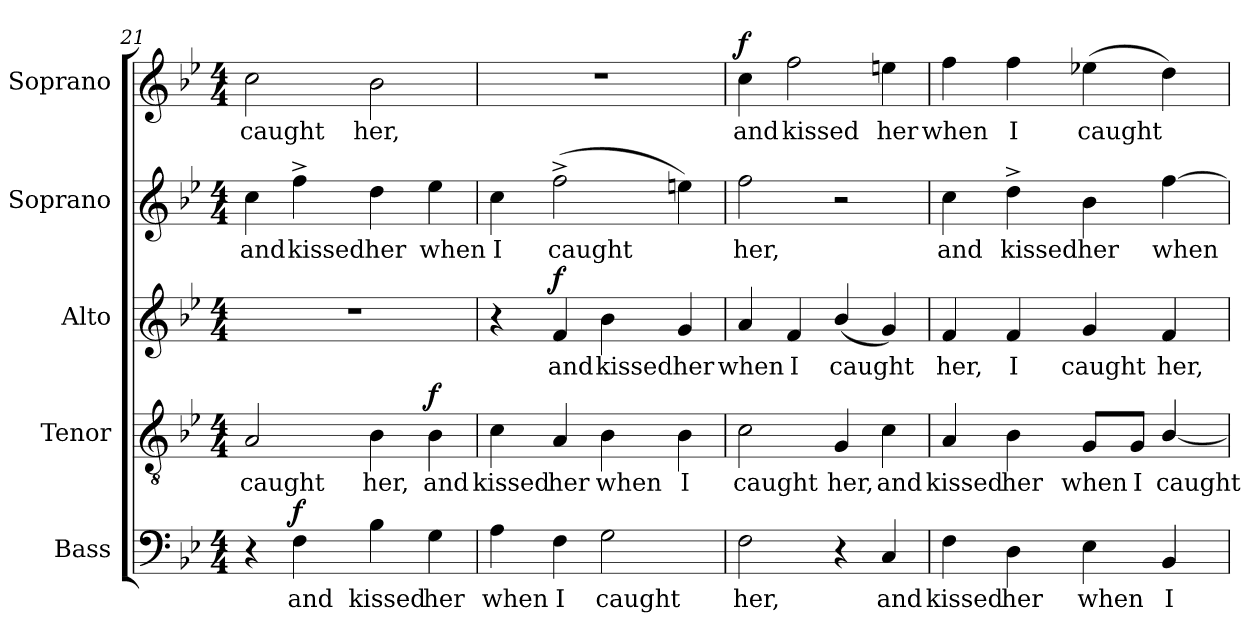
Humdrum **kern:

**kern	**text	**dynam	**kern	**text	**dynam	**kern	**text	**dynam	**kern	**text	**kern	**text	**dynam
*part5	*part5	*part5	*part4	*part4	*part4	*part3	*part3	*part3	*part2	*part2	*part1	*part1	*part1
*staff5	*staff5	*staff5	*staff4	*staff4	*staff4	*staff3	*staff3	*staff3	*staff2	*staff2	*staff1	*staff1	*staff1
*I"Bass	*	*	*I"Tenor	*	*	*I"Alto	*	*	*I"Soprano	*	*I"Soprano	*	*
*I'B.	*	*	*I'T.	*	*	*I'A.	*	*	*I'S.	*	*I'S.	*	*
*clefF4	*	*	*clefGv2	*	*	*clefG2	*	*	*clefG2	*	*clefG2	*	*
*	*	*	*ITrd7c12	*	*	*	*	*	*	*	*	*	*
*k[b-e-]	*	*	*k[b-e-]	*	*	*k[b-e-]	*	*	*k[b-e-]	*	*k[b-e-]	*	*
*B-:	*	*	*B-:	*	*	*B-:	*	*	*B-:	*	*B-:	*	*
*M4/4	*	*	*M4/4	*	*	*M4/4	*	*	*M4/4	*	*M4/4	*	*
=21	=21	=21	=21	=21	=21	=21	=21	=21	=21	=21	=21	=21	=21
!	!	!	!	!LO:LY:b:color=#000000	!	!	!	!	!	!	!	!	!
!	!	!	!	!	!	!	!	!	!	!LO:LY:b:color=#000000	!	!	!
!	!	!	!	!	!	!	!	!	!	!	!	!LO:LY:b:color=#000000	!
4r	.	.	2AAi/	caught	.	1r	.	.	4cci\	and	2cci\	caught	.
!	!LO:LY:b:color=#000000	!	!	!	!	!	!	!	!	!	!	!	!
!	!	!	!	!	!	!	!	!	!	!LO:LY:b:color=#000000	!	!	!
4Fi\	and	f	.	.	.	.	.	.	4ff^i\	kissed	.	.	.
!	!LO:LY:b:color=#000000	!	!	!	!	!	!	!	!	!	!	!	!
!	!	!	!	!LO:LY:b:color=#000000	!	!	!	!	!	!	!	!	!
!	!	!	!	!	!	!	!	!	!	!LO:LY:b:color=#000000	!	!	!
!	!	!	!	!	!	!	!	!	!	!	!	!LO:LY:b:color=#000000	!
4B-i\	kissed	.	4BB-i\	her,	.	.	.	.	4ddi\	her	2b-i\	her,	.
!	!LO:LY:b:color=#000000	!	!	!	!	!	!	!	!	!	!	!	!
!	!	!	!	!LO:LY:b:color=#000000	!	!	!	!	!	!	!	!	!
!	!	!	!	!	!	!	!	!	!	!LO:LY:b:color=#000000	!	!	!
4Gi\	her	.	4BB-i\	and	f	.	.	.	4ee-i\	when	.	.	.
!!LO:PB:g=z
=22	=22	=22	=22	=22	=22	=22	=22	=22	=22	=22	=22	=22	=22
!	!LO:LY:b:color=#000000	!	!	!	!	!	!	!	!	!	!	!	!
!	!	!	!	!LO:LY:b:color=#000000	!	!	!	!	!	!	!	!	!
!	!	!	!	!	!	!	!	!	!	!LO:LY:b:color=#000000	!	!	!
4Ai\	when	.	4Ci\	kissed	.	4r	.	.	4cci\	I	1r	.	.
!	!LO:LY:b:color=#000000	!	!	!	!	!	!	!	!	!	!	!	!
!	!	!	!	!LO:LY:b:color=#000000	!	!	!	!	!	!	!	!	!
!	!	!	!	!	!	!	!LO:LY:b:color=#000000	!	!	!	!	!	!
!	!	!	!	!	!	!	!	!	!	!LO:LY:b:color=#000000	!	!	!
4Fi\	I	.	4AAi/	her	.	4fi/	and	f	(2ff^i\	caught	.	.	.
!	!LO:LY:b:color=#000000	!	!	!	!	!	!	!	!	!	!	!	!
!	!	!	!	!LO:LY:b:color=#000000	!	!	!	!	!	!	!	!	!
!	!	!	!	!	!	!	!LO:LY:b:color=#000000	!	!	!	!	!	!
2Gi\	caught	.	4BB-i\	when	.	4b-i\	kissed	.	.	.	.	.	.
!	!	!	!	!LO:LY:b:color=#000000	!	!	!	!	!	!	!	!	!
!	!	!	!	!	!	!	!LO:LY:b:color=#000000	!	!	!	!	!	!
.	.	.	4BB-i\	I	.	4gi/	her	.	4eeni\)	.	.	.	.
=23	=23	=23	=23	=23	=23	=23	=23	=23	=23	=23	=23	=23	=23
!	!LO:LY:b:color=#000000	!	!	!	!	!	!	!	!	!	!	!	!
!	!	!	!	!LO:LY:b:color=#000000	!	!	!	!	!	!	!	!	!
!	!	!	!	!	!	!	!LO:LY:b:color=#000000	!	!	!	!	!	!
!	!	!	!	!	!	!	!	!	!	!LO:LY:b:color=#000000	!	!	!
!	!	!	!	!	!	!	!	!	!	!	!	!LO:LY:b:color=#000000	!
2Fi\	her,	.	2Ci\	caught	.	4ai/	when	.	2ffi\	her,	4cci\	and	f
!	!	!	!	!	!	!	!LO:LY:b:color=#000000	!	!	!	!	!	!
!	!	!	!	!	!	!	!	!	!	!	!	!LO:LY:b:color=#000000	!
.	.	.	.	.	.	4fi/	I	.	.	.	2ffi\	kissed	.
!	!	!	!	!LO:LY:b:color=#000000	!	!	!	!	!	!	!	!	!
!	!	!	!	!	!	!	!LO:LY:b:color=#000000	!	!	!	!	!	!
4r	.	.	4GGi/	her,	.	(4b-i/	caught	.	2r	.	.	.	.
!	!LO:LY:b:color=#000000	!	!	!	!	!	!	!	!	!	!	!	!
!	!	!	!	!LO:LY:b:color=#000000	!	!	!	!	!	!	!	!	!
!	!	!	!	!	!	!	!	!	!	!	!	!LO:LY:b:color=#000000	!
4Ci/	and	.	4Ci\	and	.	4gi/)	.	.	.	.	4eeni\	her	.
=24	=24	=24	=24	=24	=24	=24	=24	=24	=24	=24	=24	=24	=24
!	!LO:LY:b:color=#000000	!	!	!	!	!	!	!	!	!	!	!	!
!	!	!	!	!LO:LY:b:color=#000000	!	!	!	!	!	!	!	!	!
!	!	!	!	!	!	!	!LO:LY:b:color=#000000	!	!	!	!	!	!
!	!	!	!	!	!	!	!	!	!	!LO:LY:b:color=#000000	!	!	!
!	!	!	!	!	!	!	!	!	!	!	!	!LO:LY:b:color=#000000	!
4Fi\	kissed	.	4AAi/	kissed	.	4fi/	her,	.	4cci\	and	4ffi\	when	.
!	!LO:LY:b:color=#000000	!	!	!	!	!	!	!	!	!	!	!	!
!	!	!	!	!LO:LY:b:color=#000000	!	!	!	!	!	!	!	!	!
!	!	!	!	!	!	!	!LO:LY:b:color=#000000	!	!	!	!	!	!
!	!	!	!	!	!	!	!	!	!	!LO:LY:b:color=#000000	!	!	!
!	!	!	!	!	!	!	!	!	!	!	!	!LO:LY:b:color=#000000	!
4Di\	her	.	4BB-i\	her	.	4fi/	I	.	4dd^i\	kissed	4ffi\	I	.
!	!LO:LY:b:color=#000000	!	!	!	!	!	!	!	!	!	!	!	!
!	!	!	!	!LO:LY:b:color=#000000	!	!	!	!	!	!	!	!	!
!	!	!	!	!	!	!	!LO:LY:b:color=#000000	!	!	!	!	!	!
!	!	!	!	!	!	!	!	!	!	!LO:LY:b:color=#000000	!	!	!
!	!	!	!	!	!	!	!	!	!	!	!	!LO:LY:b:color=#000000	!
4E-i\	when	.	8GGi/L	when	.	4gi/	caught	.	4b-i\	her	(4ee-Xi\	caught	.
!	!	!	!	!LO:LY:b:color=#000000	!	!	!	!	!	!	!	!	!
.	.	.	8GGi/J	I	.	.	.	.	.	.	.	.	.
!	!LO:LY:b:color=#000000	!	!	!	!	!	!	!	!	!	!	!	!
!	!	!	!	!LO:LY:b:color=#000000	!	!	!	!	!	!	!	!	!
!	!	!	!	!	!	!	!LO:LY:b:color=#000000	!	!	!	!	!	!
!	!	!	!	!	!	!	!	!	!	!LO:LY:b:color=#000000	!	!	!
4BB-i/	I	.	[4BB-i/	caught	.	4fi/	her,	.	[4ffi\	when	4ddi\)	.	.
=	=	=	=	=	=	=	=	=	=	=	=	=	=
*-	*-	*-	*-	*-	*-	*-	*-	*-	*-	*-	*-	*-	*-
